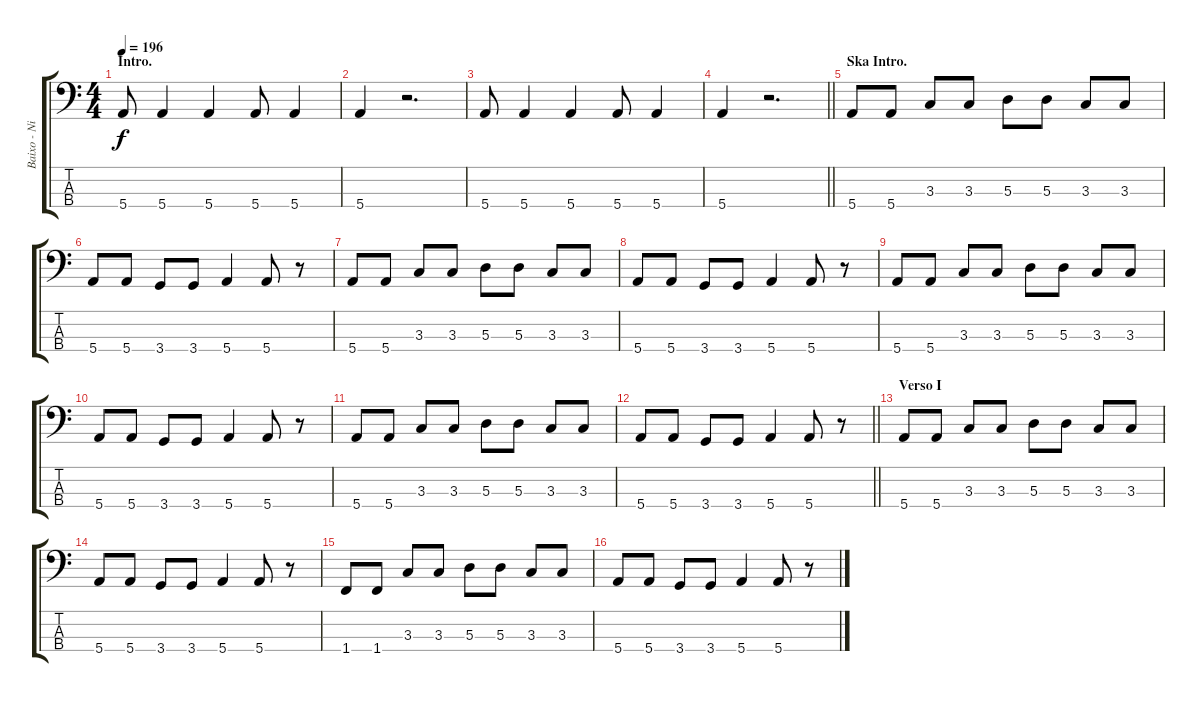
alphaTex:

\track ("Baixo - Nikola" "Baixo - Ni") {instrument electricbasspick}
\staff {score tabs}
\tuning (G2 D2 A1 E1) {hide}
\ts (4 4)
\section ("" "Intro.")
\tempo 196
\clef f4
\ks c
5.4.8{dy f instrument electricbasspick} 5.4.4 5.4.4 5.4.8 5.4.4 |
5.4.4 r.2{d} |
5.4.8 5.4.4 5.4.4 5.4.8 5.4.4 |
\barLineRight lightlight
5.4.4 r.2{d} |
\section ("" "Ska Intro.")
5.4.8 5.4.8 3.3.8 3.3.8 5.3.8 5.3.8 3.3.8 3.3.8 |
5.4.8 5.4.8 3.4.8 3.4.8 5.4.4 5.4.8 r.8 |
5.4.8 5.4.8 3.3.8 3.3.8 5.3.8 5.3.8 3.3.8 3.3.8 |
5.4.8 5.4.8 3.4.8 3.4.8 5.4.4 5.4.8 r.8 |
5.4.8 5.4.8 3.3.8 3.3.8 5.3.8 5.3.8 3.3.8 3.3.8 |
5.4.8 5.4.8 3.4.8 3.4.8 5.4.4 5.4.8 r.8 |
5.4.8 5.4.8 3.3.8 3.3.8 5.3.8 5.3.8 3.3.8 3.3.8 |
\barLineRight lightlight
5.4.8 5.4.8 3.4.8 3.4.8 5.4.4 5.4.8 r.8 |
\section ("" "Verso I")
5.4.8 5.4.8 3.3.8 3.3.8 5.3.8 5.3.8 3.3.8 3.3.8 |
5.4.8 5.4.8 3.4.8 3.4.8 5.4.4 5.4.8 r.8 |
1.4.8 1.4.8 3.3.8 3.3.8 5.3.8 5.3.8 3.3.8 3.3.8 |
5.4.8 5.4.8 3.4.8 3.4.8 5.4.4 5.4.8 r.8
